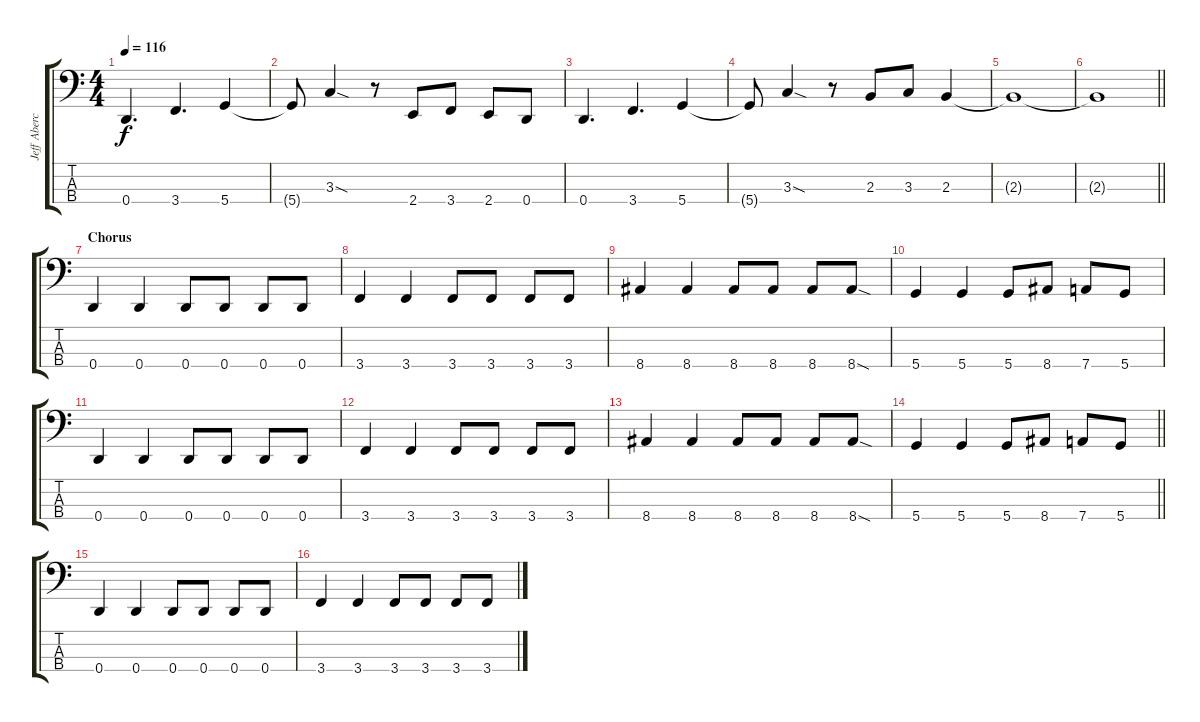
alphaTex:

\track ("Jeff Abercrombie (Bass)" "Jeff Aberc") {instrument electricbassfinger}
\staff {score tabs}
\tuning (G2 D2 A1 D1) {hide}
\ts (4 4)
\tempo 116
\clef f4
\ks c
0.4.4{d dy f} 3.4.4{d} 5.4.4 |
5.4{t}.8 3.3{sod}.4 r.8 2.4.8 3.4.8 2.4.8 0.4.8 |
0.4.4{d} 3.4.4{d} 5.4.4 |
5.4{t}.8 3.3{sod}.4 r.8 2.3.8 3.3.8 2.3.4 |
2.3{t}.1{volume 8} |
\barLineRight lightlight
2.3{t}.1 |
\section ("" "Chorus")
0.4.4{volume 11} 0.4.4 0.4.8 0.4.8 0.4.8 0.4.8 |
3.4.4 3.4.4 3.4.8 3.4.8 3.4.8 3.4.8 |
8.4.4 8.4.4 8.4.8 8.4.8 8.4.8 8.4{sod}.8 |
5.4.4 5.4.4 5.4.8 8.4.8 7.4.8 5.4.8 |
0.4.4 0.4.4 0.4.8 0.4.8 0.4.8 0.4.8 |
3.4.4 3.4.4 3.4.8 3.4.8 3.4.8 3.4.8 |
8.4.4 8.4.4 8.4.8 8.4.8 8.4.8 8.4{sod}.8 |
\barLineRight lightlight
5.4.4 5.4.4 5.4.8 8.4.8 7.4.8 5.4.8 |
0.4.4 0.4.4 0.4.8 0.4.8 0.4.8 0.4.8 |
3.4.4 3.4.4 3.4.8 3.4.8 3.4.8 3.4.8
